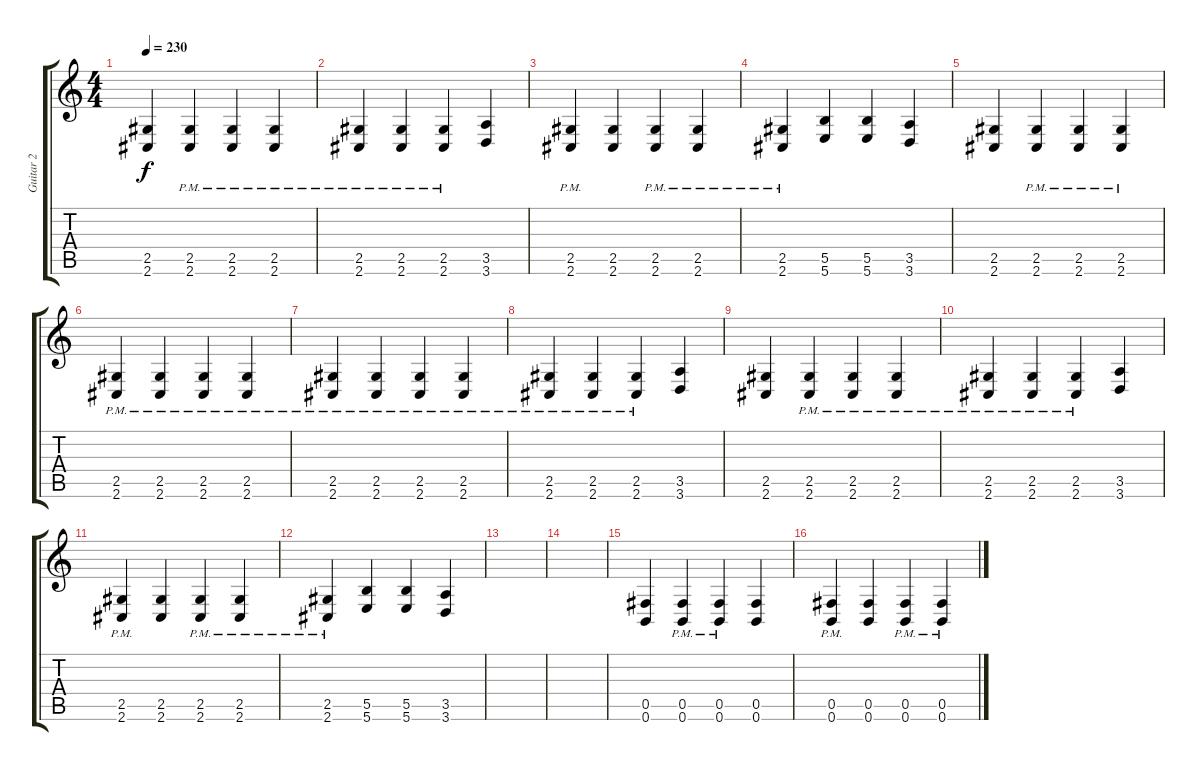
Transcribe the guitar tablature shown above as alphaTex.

\track ("Guitar 2" "Guitar 2") {instrument distortionguitar}
\staff {score tabs}
\tuning (Db4 Ab3 E3 B2 Gb2 B1) {hide}
\ts (4 4)
\tempo 230
\clef g2
\ks c
(2.5 2.6).4{dy f} (2.5{pm} 2.6{pm}).4 (2.5{pm} 2.6{pm}).4 (2.5{pm} 2.6{pm}).4 |
(2.5{pm} 2.6{pm}).4 (2.5{pm} 2.6{pm}).4 (2.5{pm} 2.6{pm}).4 (3.5 3.6).4 |
(2.5{pm} 2.6).4 (2.5 2.6).4 (2.5{pm} 2.6{pm}).4 (2.5{pm} 2.6{pm}).4 |
(2.5{pm} 2.6{pm}).4 (5.5 5.6).4 (5.5 5.6).4 (3.5 3.6).4 |
(2.5 2.6).4 (2.5{pm} 2.6{pm}).4 (2.5{pm} 2.6{pm}).4 (2.5{pm} 2.6{pm}).4 |
(2.5{pm} 2.6{pm}).4 (2.5{pm} 2.6{pm}).4 (2.5{pm} 2.6{pm}).4 (2.5{pm} 2.6{pm}).4 |
(2.5{pm} 2.6{pm}).4 (2.5{pm} 2.6{pm}).4 (2.5{pm} 2.6{pm}).4 (2.5{pm} 2.6{pm}).4 |
(2.5{pm} 2.6{pm}).4 (2.5{pm} 2.6{pm}).4 (2.5{pm} 2.6{pm}).4 (3.5 3.6).4 |
(2.5 2.6).4 (2.5{pm} 2.6{pm}).4 (2.5{pm} 2.6{pm}).4 (2.5{pm} 2.6{pm}).4 |
(2.5{pm} 2.6{pm}).4 (2.5{pm} 2.6{pm}).4 (2.5{pm} 2.6{pm}).4 (3.5 3.6).4 |
(2.5{pm} 2.6).4 (2.5 2.6).4 (2.5{pm} 2.6{pm}).4 (2.5{pm} 2.6{pm}).4 |
(2.5{pm} 2.6{pm}).4 (5.5 5.6).4 (5.5 5.6).4 (3.5 3.6).4 |
|
|
(0.5 0.6).4 (0.5{pm} 0.6{pm}).4 (0.5{pm} 0.6{pm}).4 (0.5 0.6).4 |
(0.5{pm} 0.6{pm}).4 (0.5 0.6).4 (0.5{pm} 0.6{pm}).4 (0.5{pm} 0.6{pm}).4
